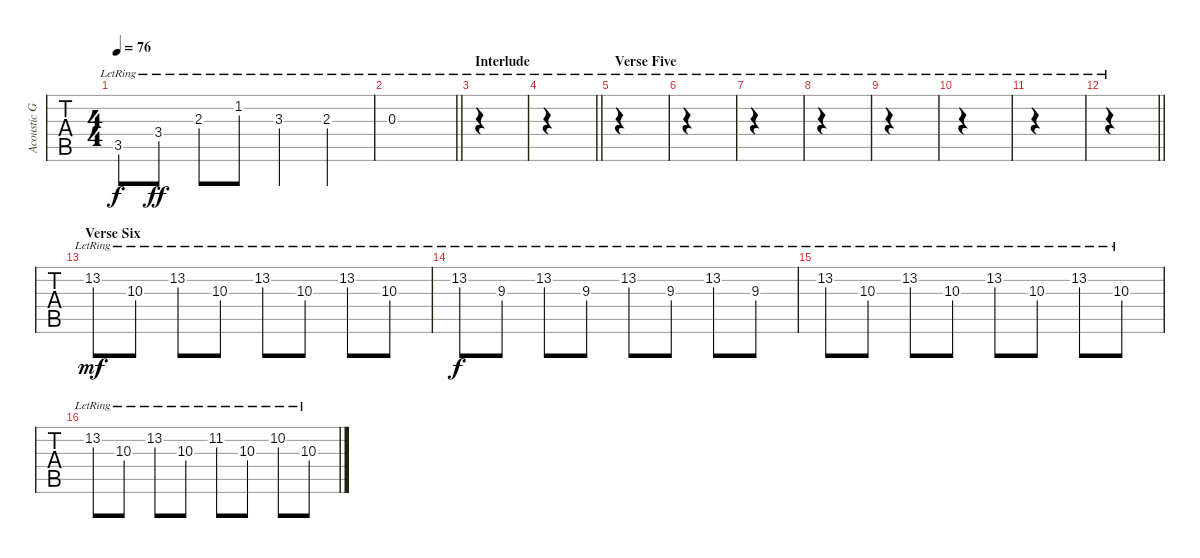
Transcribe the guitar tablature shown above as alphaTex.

\track ("Acoustic Guitar" "Acoustic G") {instrument acousticguitarsteel}
\staff {tabs}
\tuning (Eb4 Bb3 Gb3 Db3 Ab2 Eb2) {hide}
\ts (4 4)
\tempo 76
\clef g2
\ks e
3.5{lr}.8{dy f} 3.4{lr}.8{dy ff} 2.3{lr}.8 1.2{lr}.8 3.3{lr}.4 2.3{lr}.4 |
\barLineRight lightlight
0.3{lr}.1 |
\section ("" "Interlude")
|
\barLineRight lightlight
|
\section ("" "Verse Five")
|
|
|
|
|
|
|
\barLineRight lightlight
|
\section ("" "Verse Six")
13.2{lr}.8{dy mf volume 12 balance 12} 10.3{lr}.8 13.2{lr}.8 10.3{lr}.8 13.2{lr}.8 10.3{lr}.8 13.2{lr}.8 10.3{lr}.8 |
13.2{lr}.8{dy f} 9.3{lr}.8 13.2{lr}.8 9.3{lr}.8 13.2{lr}.8 9.3{lr}.8 13.2{lr}.8 9.3{lr}.8 |
13.2{lr}.8 10.3{lr}.8 13.2{lr}.8 10.3{lr}.8 13.2{lr}.8 10.3{lr}.8 13.2{lr}.8 10.3{lr}.8 |
13.2{lr}.8 10.3{lr}.8 13.2{lr}.8 10.3{lr}.8 11.2{lr}.8 10.3{lr}.8 10.2{lr}.8 10.3{lr}.8
